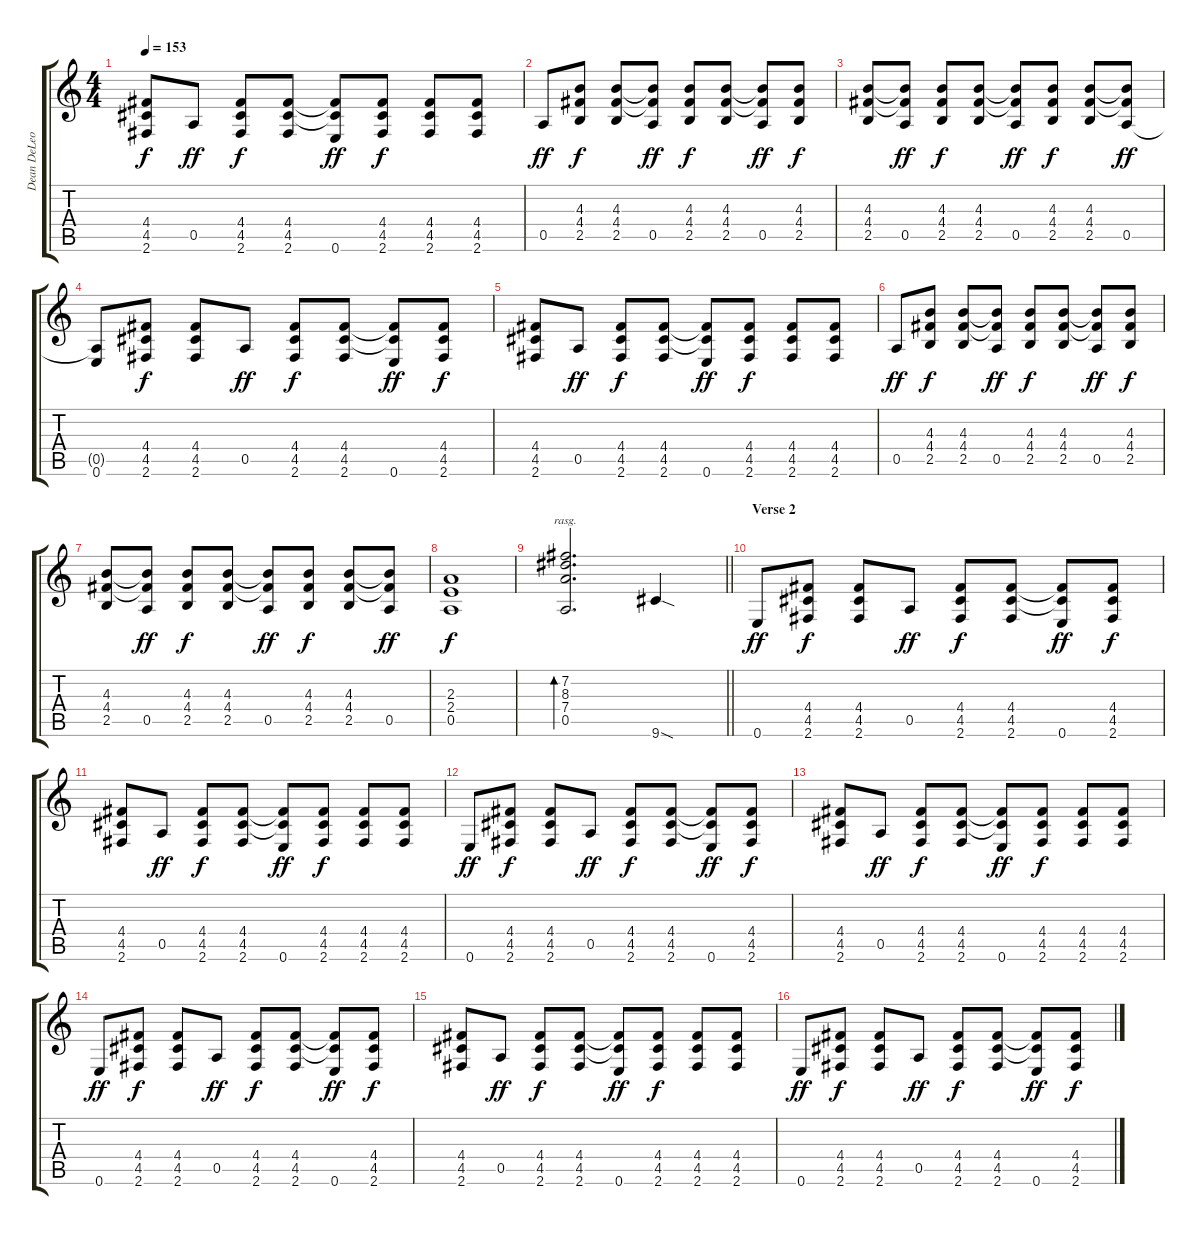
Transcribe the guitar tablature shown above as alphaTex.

\track ("Dean DeLeo - Guitar 1" "Dean DeLeo") {instrument overdrivenguitar}
\staff {score tabs}
\tuning (E4 B3 G3 D3 A2 E2) {hide}
\ts (4 4)
\tempo 153
\clef g2
\ks c
(4.4 4.5 2.6).8{dy f} 0.5.8{dy ff} (4.4 4.5 2.6).8{dy f} (4.4 4.5 2.6).8 (4.4{t} 4.5{t} 0.6).8{dy ff} (4.4 4.5 2.6).8{dy f} (4.4 4.5 2.6).8 (4.4 4.5 2.6).8 |
0.5.8{dy ff} (4.3 4.4 2.5).8{dy f} (4.3 4.4 2.5).8 (4.3{t} 4.4{t} 0.5).8{dy ff} (4.3 4.4 2.5).8{dy f} (4.3 4.4 2.5).8 (4.3{t} 4.4{t} 0.5).8{dy ff} (4.3 4.4 2.5).8{dy f} |
(4.3 4.4 2.5).8 (4.3{t} 4.4{t} 0.5).8{dy ff} (4.3 4.4 2.5).8{dy f} (4.3 4.4 2.5).8 (4.3{t} 4.4{t} 0.5).8{dy ff} (4.3 4.4 2.5).8{dy f} (4.3 4.4 2.5).8 (4.3{t} 4.4{t} 0.5).8{dy ff} |
(0.5{t} 0.6).8 (4.4 4.5 2.6).8{dy f} (4.4 4.5 2.6).8 0.5.8{dy ff} (4.4 4.5 2.6).8{dy f} (4.4 4.5 2.6).8 (4.4{t} 4.5{t} 0.6).8{dy ff} (4.4 4.5 2.6).8{dy f} |
(4.4 4.5 2.6).8 0.5.8{dy ff} (4.4 4.5 2.6).8{dy f} (4.4 4.5 2.6).8 (4.4{t} 4.5{t} 0.6).8{dy ff} (4.4 4.5 2.6).8{dy f} (4.4 4.5 2.6).8 (4.4 4.5 2.6).8 |
0.5.8{dy ff} (4.3 4.4 2.5).8{dy f} (4.3 4.4 2.5).8 (4.3{t} 4.4{t} 0.5).8{dy ff} (4.3 4.4 2.5).8{dy f} (4.3 4.4 2.5).8 (4.3{t} 4.4{t} 0.5).8{dy ff} (4.3 4.4 2.5).8{dy f} |
(4.3 4.4 2.5).8 (4.3{t} 4.4{t} 0.5).8{dy ff} (4.3 4.4 2.5).8{dy f} (4.3 4.4 2.5).8 (4.3{t} 4.4{t} 0.5).8{dy ff} (4.3 4.4 2.5).8{dy f} (4.3 4.4 2.5).8 (4.3{t} 4.4{t} 0.5).8{dy ff} |
(2.3 2.4 0.5).1{dy f} |
\barLineRight lightlight
(7.2 8.3 7.4 0.5).2{d bd 480 rasg ii} 9.6{sod}.4 |
\section ("" "Verse 2")
0.6.8{dy ff} (4.4 4.5 2.6).8{dy f} (4.4 4.5 2.6).8 0.5.8{dy ff} (4.4 4.5 2.6).8{dy f} (4.4 4.5 2.6).8 (4.4{t} 4.5{t} 0.6).8{dy ff} (4.4 4.5 2.6).8{dy f} |
(4.4 4.5 2.6).8 0.5.8{dy ff} (4.4 4.5 2.6).8{dy f} (4.4 4.5 2.6).8 (4.4{t} 4.5{t} 0.6).8{dy ff} (4.4 4.5 2.6).8{dy f} (4.4 4.5 2.6).8 (4.4 4.5 2.6).8 |
0.6.8{dy ff} (4.4 4.5 2.6).8{dy f} (4.4 4.5 2.6).8 0.5.8{dy ff} (4.4 4.5 2.6).8{dy f} (4.4 4.5 2.6).8 (4.4{t} 4.5{t} 0.6).8{dy ff} (4.4 4.5 2.6).8{dy f} |
(4.4 4.5 2.6).8 0.5.8{dy ff} (4.4 4.5 2.6).8{dy f} (4.4 4.5 2.6).8 (4.4{t} 4.5{t} 0.6).8{dy ff} (4.4 4.5 2.6).8{dy f} (4.4 4.5 2.6).8 (4.4 4.5 2.6).8 |
0.6.8{dy ff} (4.4 4.5 2.6).8{dy f} (4.4 4.5 2.6).8 0.5.8{dy ff} (4.4 4.5 2.6).8{dy f} (4.4 4.5 2.6).8 (4.4{t} 4.5{t} 0.6).8{dy ff} (4.4 4.5 2.6).8{dy f} |
(4.4 4.5 2.6).8 0.5.8{dy ff} (4.4 4.5 2.6).8{dy f} (4.4 4.5 2.6).8 (4.4{t} 4.5{t} 0.6).8{dy ff} (4.4 4.5 2.6).8{dy f} (4.4 4.5 2.6).8 (4.4 4.5 2.6).8 |
0.6.8{dy ff} (4.4 4.5 2.6).8{dy f} (4.4 4.5 2.6).8 0.5.8{dy ff} (4.4 4.5 2.6).8{dy f} (4.4 4.5 2.6).8 (4.4{t} 4.5{t} 0.6).8{dy ff} (4.4 4.5 2.6).8{dy f}
